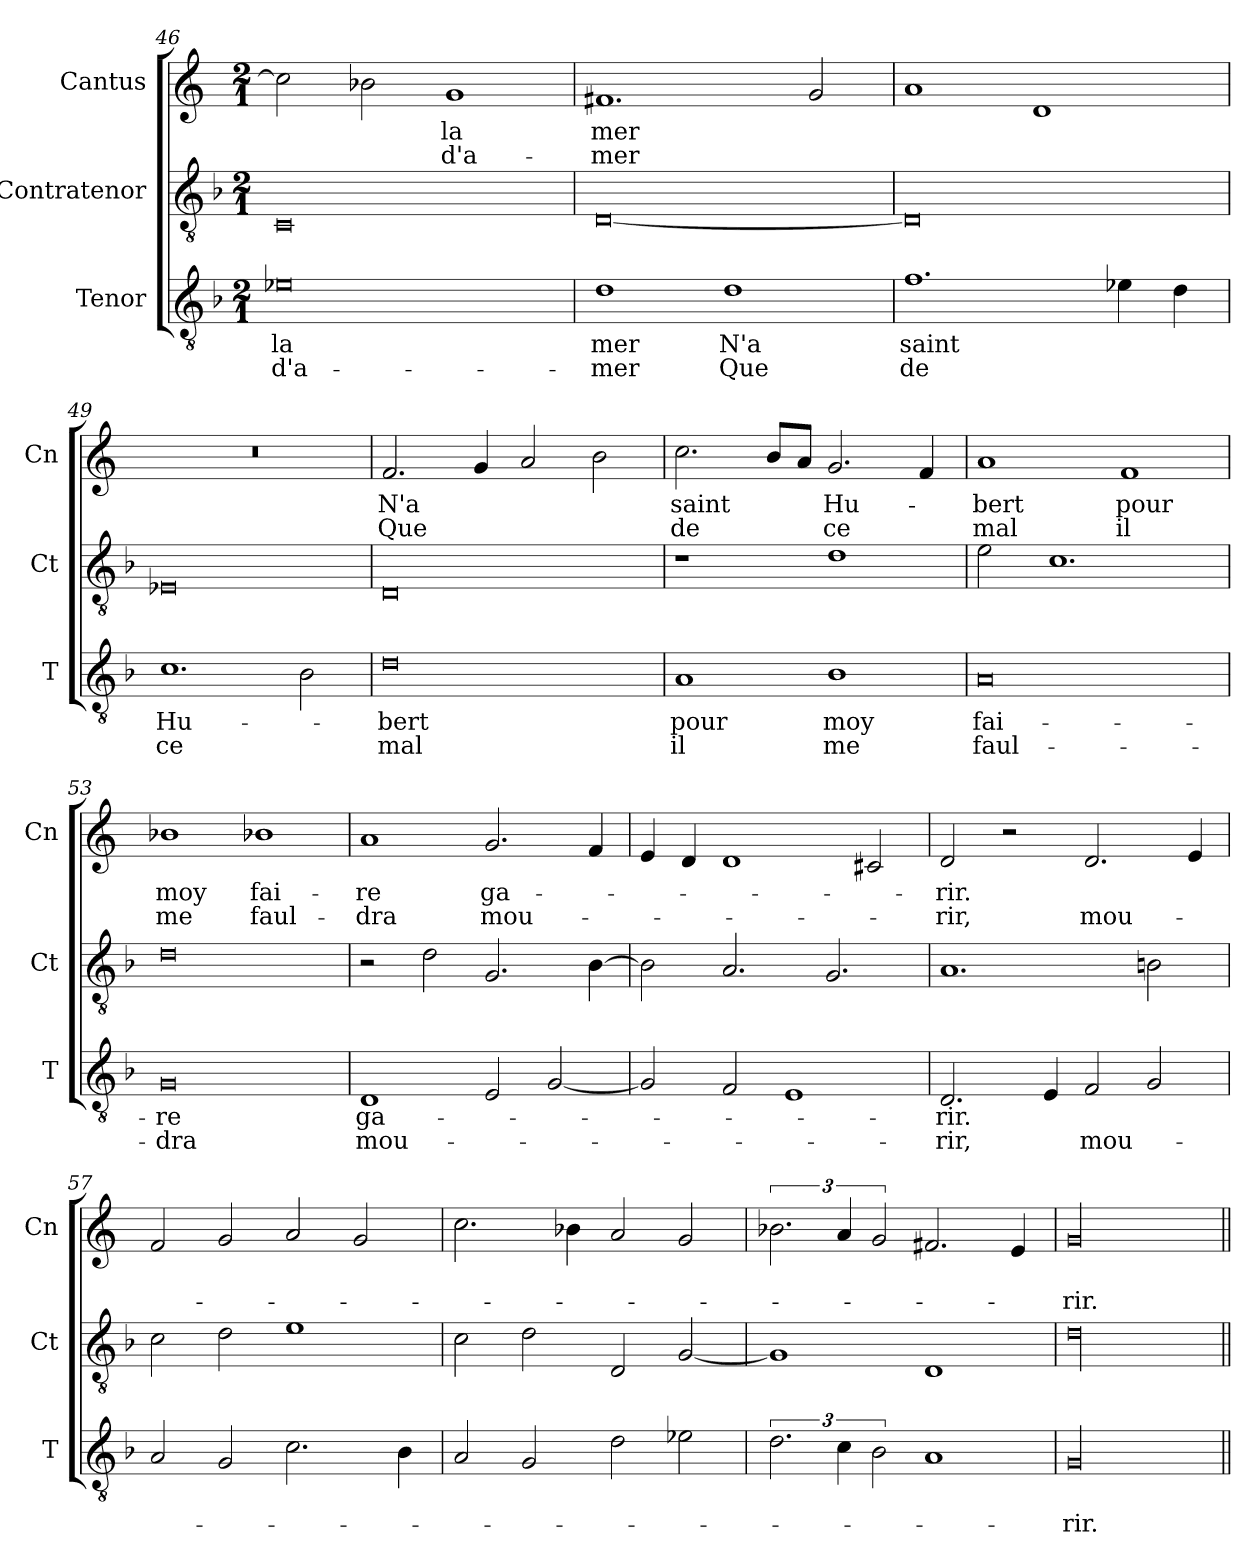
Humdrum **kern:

**kern	**text	**text	**kern	**kern	**text	**text
*part3	*part3	*part3	*part2	*part1	*part1	*part1
*staff3	*staff3	*staff3	*staff2	*staff1	*staff1	*staff1
*I"Tenor	*	*	*I"Contratenor	*I"Cantus	*	*
*I'T	*	*	*I'Ct	*I'Cn	*	*
*clefGv2	*	*	*clefGv2	*clefG2	*	*
*k[b-]	*	*	*k[b-]	*k[]	*	*
*M2/1	*	*	*M2/1	*M2/1	*	*
=46	=46	=46	=46	=46	=46	=46
0e-X	la	d'a-	0C	2cc\]	.	.
.	.	.	.	2b-X\	.	.
.	.	.	.	1g	la	d'a-
=47	=47	=47	=47	=47	=47	=47
1d	mer	-mer	[0D	1.f#X	mer	-mer
1d	N'a	Que	.	.	.	.
.	.	.	.	2g/	.	.
=48	=48	=48	=48	=48	=48	=48
1.f	saint	de	0D]	1a	.	.
.	.	.	.	1d	.	.
4e-X\	.	.	.	.	.	.
4d\	.	.	.	.	.	.
=49	=49	=49	=49	=49	=49	=49
1.c	Hu-	ce	0E-X	0r	.	.
2B-\	.	.	.	.	.	.
=50	=50	=50	=50	=50	=50	=50
0d	-bert	mal	0D	2.f/	N'a	Que
.	.	.	.	4g/	.	.
.	.	.	.	2a/	.	.
.	.	.	.	2b\	.	.
=51	=51	=51	=51	=51	=51	=51
1A	pour	il	1r	2.cc\	saint	de
.	.	.	.	8b/L	.	.
.	.	.	.	8a/J	.	.
1B-	moy	me	1d	2.g/	Hu-	ce
.	.	.	.	4f/	.	.
=52	=52	=52	=52	=52	=52	=52
0A	fai-	faul-	2e\	1a	-bert	mal
.	.	.	1.c	.	.	.
.	.	.	.	1f	pour	il
=53	=53	=53	=53	=53	=53	=53
0G	-re	-dra	0d	1b-X	moy	me
.	.	.	.	1b-X	fai-	faul-
=54	=54	=54	=54	=54	=54	=54
1D	ga-	mou-	2r	1a	-re	-dra
.	.	.	2d\	.	.	.
2E/	.	.	2.G/	2.g/	ga-	mou-
[2G/	.	.	.	.	.	.
.	.	.	[4B-\	4f/	.	.
=55	=55	=55	=55	=55	=55	=55
2G/]	.	.	2B-\]	4e/	.	.
.	.	.	.	4d/	.	.
2F/	.	.	2.A/	1d	.	.
1E	.	.	.	.	.	.
.	.	.	2.G/	.	.	.
.	.	.	.	2c#X/	.	.
=56	=56	=56	=56	=56	=56	=56
2.D/	-rir.	-rir,	1.A	2d/	-rir.	-rir,
.	.	.	.	2r	.	.
4E/	.	.	.	.	.	.
2F/	.	mou-	.	2.d/	.	mou-
2G/	.	.	2Bn\	.	.	.
.	.	.	.	4e/	.	.
=57	=57	=57	=57	=57	=57	=57
2A/	.	.	2c\	2f/	.	.
2G/	.	.	2d\	2g/	.	.
2.c\	.	.	1e	2a/	.	.
.	.	.	.	2g/	.	.
4B-\	.	.	.	.	.	.
=58	=58	=58	=58	=58	=58	=58
2A/	.	.	2c\	2.cc\	.	.
2G/	.	.	2d\	.	.	.
.	.	.	.	4b-X\	.	.
2d\	.	.	2D/	2a/	.	.
2e-X\	.	.	[2G/	2g/	.	.
=59	=59	=59	=59	=59	=59	=59
3.d\	.	.	1G]	3.b-X\	.	.
6c\	.	.	.	6a/	.	.
3B-\	.	.	.	3g/	.	.
1A	.	.	1D	2.f#X/	.	.
.	.	.	.	4e/	.	.
=60	=60	=60	=60	=60	=60	=60
!LO:N:vis=00	!	!	!LO:N:vis=00	!LO:N:vis=00	!	!
0G	.	-rir.	0d	0g	.	-rir.
=||	=||	=||	=||	=||	=||	=||
*-	*-	*-	*-	*-	*-	*-
